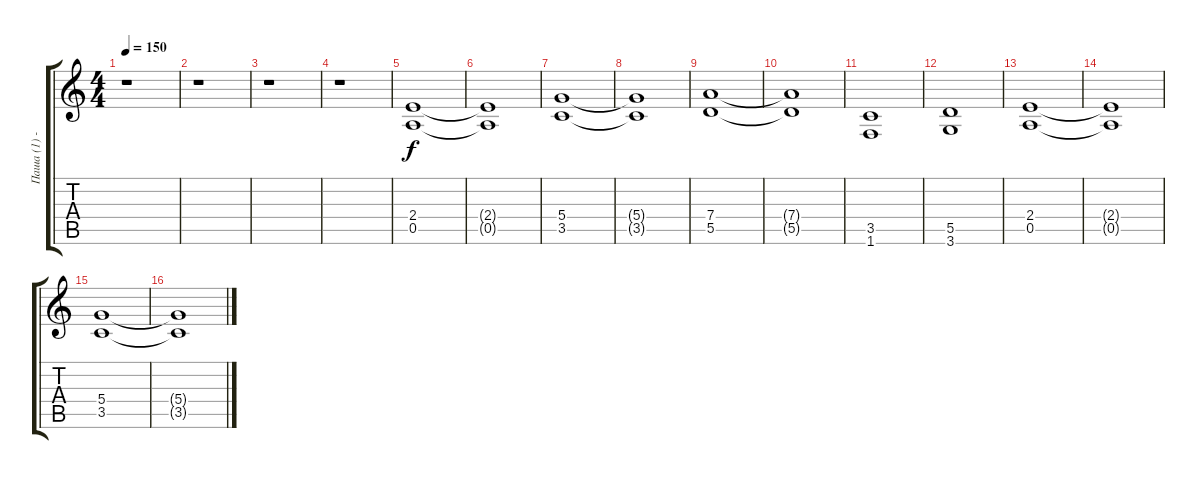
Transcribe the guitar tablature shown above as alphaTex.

\track ("Паша (1) - гитара" "Паша (1) -") {instrument distortionguitar}
\staff {score tabs}
\tuning (E4 B3 G3 D3 A2 E2) {hide}
\ts (4 4)
\tempo 150
\clef g2
\ks c
r.1{dy f} |
r.1 |
r.1 |
r.1 |
(2.4 0.5).1 |
(2.4{t} 0.5{t}).1 |
(5.4 3.5).1 |
(5.4{t} 3.5{t}).1 |
(7.4 5.5).1 |
(7.4{t} 5.5{t}).1 |
(3.5 1.6).1 |
(5.5 3.6).1 |
(2.4 0.5).1 |
(2.4{t} 0.5{t}).1 |
(5.4 3.5).1 |
(5.4{t} 3.5{t}).1
